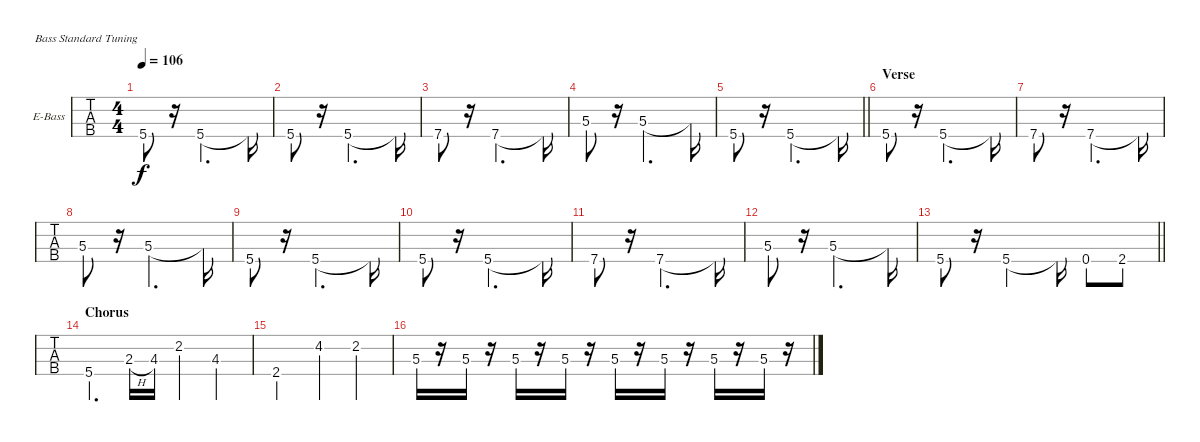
\bracketExtendMode groupsimilarinstruments
\firstSystemTrackNameOrientation horizontal
\otherSystemsTrackNameOrientation horizontal
\track ("Nikolai" "E-Bass") {instrument electricbasspick}
\staff {tabs}
\tuning (G2 D2 A1 E1)
\ts (4 4)
\tempo 106
\clef f4
\ks c
5.4.8{dy f} r.16 5.4.2{d} 5.4{t}.16 |
5.4.8 r.16 5.4.2{d} 5.4{t}.16 |
7.4.8 r.16 7.4.2{d} 7.4{t}.16 |
5.3.8 r.16 5.3.2{d} 5.3{t}.16 |
\barLineRight lightlight
5.4.8 r.16 5.4.2{d} 5.4{t}.16 |
\section ("" "Verse")
5.4.8 r.16 5.4.2{d} 5.4{t}.16 |
7.4.8 r.16 7.4.2{d} 7.4{t}.16 |
5.3.8 r.16 5.3.2{d} 5.3{t}.16 |
5.4.8 r.16 5.4.2{d} 5.4{t}.16 |
5.4.8 r.16 5.4.2{d} 5.4{t}.16 |
7.4.8 r.16 7.4.2{d} 7.4{t}.16 |
5.3.8 r.16 5.3.2{d} 5.3{t}.16 |
\barLineRight lightlight
5.4.8 r.16 5.4.2 5.4{t}.16 0.4.8 2.4.8 |
\section ("" "Chorus")
5.4.4{d} 2.3{h}.16 4.3.16 2.2.4 4.3.4 |
2.4.2 4.2.4 2.2.4 |
5.3.16 r.16 5.3.16 r.16 5.3.16 r.16 5.3.16 r.16 5.3.16 r.16 5.3.16 r.16 5.3.16 r.16 5.3.16 r.16
